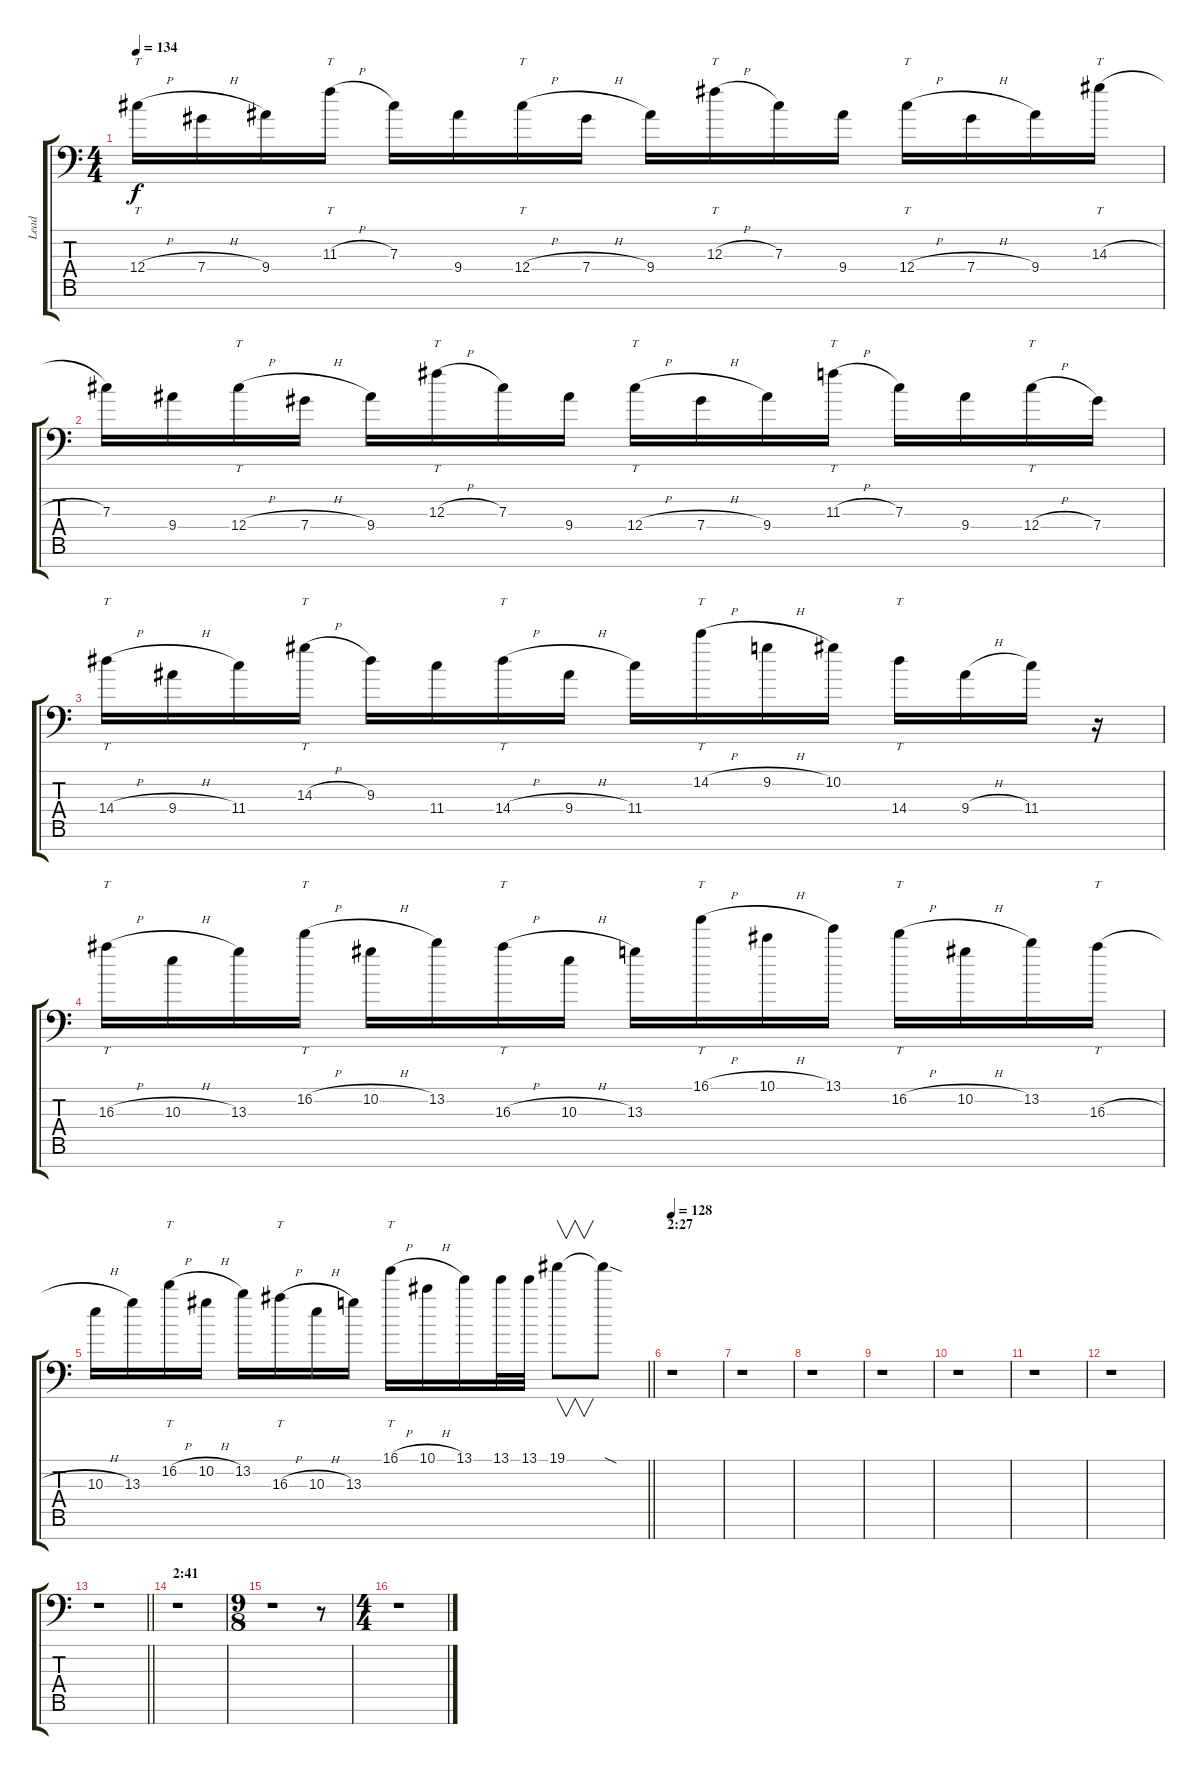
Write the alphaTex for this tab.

\track ("Lead" "Lead") {instrument distortionguitar}
\staff {score tabs}
\tuning (Eb4 Bb3 Gb3 Db3 Ab2 Eb2 Ab1) {hide}
\ts (4 4)
\tempo 134
\clef f4
\ks c
12.4{h}.16{tt dy f} 7.4{h}.16 9.4.16 11.3{h}.16{tt} 7.3.16 9.4.16 12.4{h}.16{tt} 7.4{h}.16 9.4.16 12.3{h}.16{tt} 7.3.16 9.4.16 12.4{h}.16{tt} 7.4{h}.16 9.4.16 14.3{h}.16{tt} |
7.3.16 9.4.16 12.4{h}.16{tt} 7.4{h}.16 9.4.16 12.3{h}.16{tt} 7.3.16 9.4.16 12.4{h}.16{tt} 7.4{h}.16 9.4.16 11.3{h}.16{tt} 7.3.16 9.4.16 12.4{h}.16{tt} 7.4.16 |
14.4{h}.16{tt} 9.4{h}.16 11.4.16 14.3{h}.16{tt} 9.3.16 11.4.16 14.4{h}.16{tt} 9.4{h}.16 11.4.16 14.2{h}.16{tt} 9.2{h}.16 10.2.16 14.4.16{tt} 9.4{h}.16 11.4.16 r.16 |
16.3{h}.16{tt} 10.3{h}.16 13.3.16 16.2{h}.16{tt} 10.2{h}.16 13.2.16 16.3{h}.16{tt} 10.3{h}.16 13.3.16 16.1{h}.16{tt} 10.1{h}.16 13.1.16 16.2{h}.16{tt} 10.2{h}.16 13.2.16 16.3{h}.16{tt} |
\barLineRight lightlight
10.3{h}.16 13.3.16 16.2{h}.16{tt} 10.2{h}.16 13.2.16 16.3{h}.16{tt} 10.3{h}.16 13.3.16 16.1{h}.16{tt} 10.1{h}.16 13.1.16 13.1.32 13.1.32 19.1.8{v} 19.1{sod t}.8 |
\section ("" "2:27")
\tempo 128
r.1 |
r.1 |
r.1 |
r.1 |
r.1 |
r.1 |
r.1 |
\barLineRight lightlight
r.1 |
\section ("" "2:41")
r.1 |
\ts (9 8)
r.1 r.8 |
\ts (4 4)
r.1
